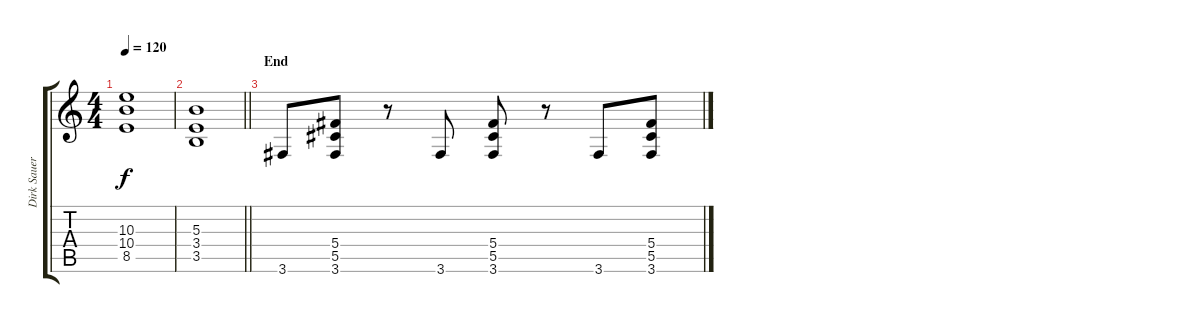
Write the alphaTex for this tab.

\track ("Dirk Sauer (Rhythm Guitar)" "Dirk Sauer") {instrument distortionguitar}
\staff {score tabs}
\tuning (Eb4 Bb3 Gb3 Db3 Ab2 Eb2) {hide}
\ts (4 4)
\tempo 120
\clef g2
\ks c
(10.3 10.4 8.5).1{dy f} |
\barLineRight lightlight
(5.3 3.4 3.5).1 |
\section ("" "End")
3.6.8 (5.4 5.5 3.6).8 r.8 3.6.8 (5.4 5.5 3.6).8 r.8 3.6.8 (5.4 5.5 3.6).8
